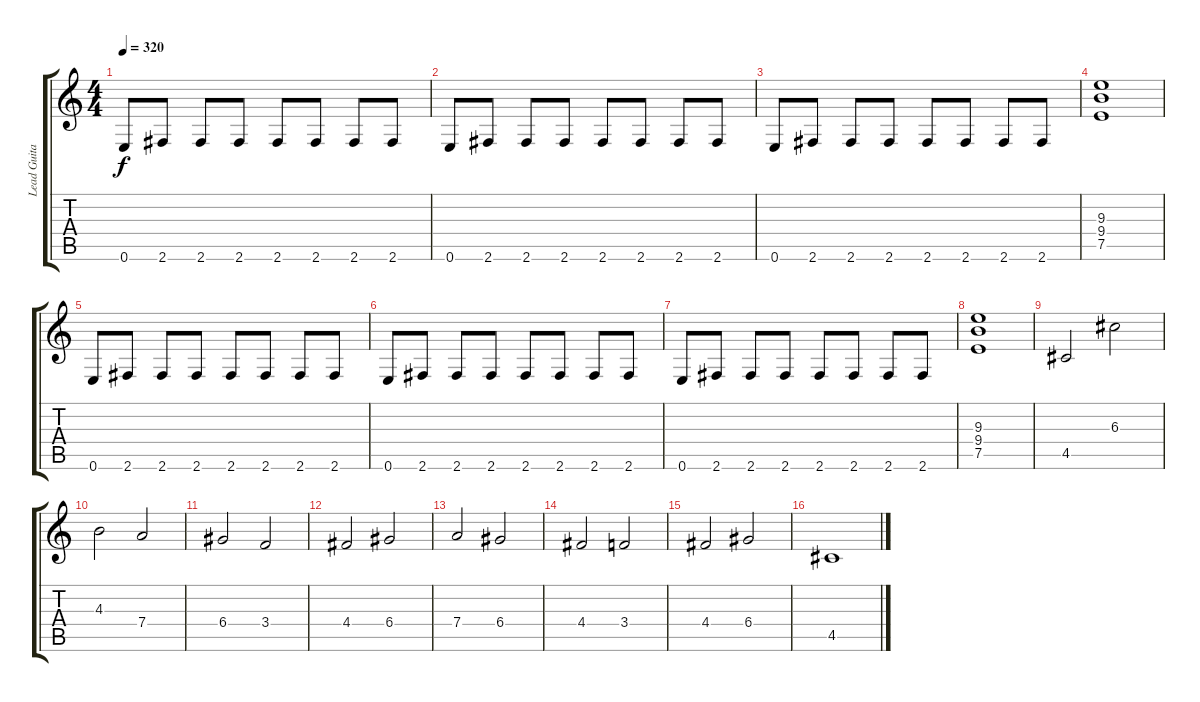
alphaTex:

\track ("Lead Guitar" "Lead Guita") {instrument distortionguitar}
\staff {score tabs}
\tuning (E4 B3 G3 D3 A2 E2) {hide}
\ts (4 4)
\tempo 320
\clef g2
\ks c
0.6.8{dy f} 2.6.8 2.6.8 2.6.8 2.6.8 2.6.8 2.6.8 2.6.8 |
0.6.8 2.6.8 2.6.8 2.6.8 2.6.8 2.6.8 2.6.8 2.6.8 |
0.6.8 2.6.8 2.6.8 2.6.8 2.6.8 2.6.8 2.6.8 2.6.8 |
(9.3 9.4 7.5).1 |
0.6.8 2.6.8 2.6.8 2.6.8 2.6.8 2.6.8 2.6.8 2.6.8 |
0.6.8 2.6.8 2.6.8 2.6.8 2.6.8 2.6.8 2.6.8 2.6.8 |
0.6.8 2.6.8 2.6.8 2.6.8 2.6.8 2.6.8 2.6.8 2.6.8 |
(9.3 9.4 7.5).1 |
4.5.2 6.3.2 |
4.3.2 7.4.2 |
6.4.2 3.4.2 |
4.4.2 6.4.2 |
7.4.2 6.4.2 |
4.4.2 3.4.2 |
4.4.2 6.4.2 |
4.5.1
